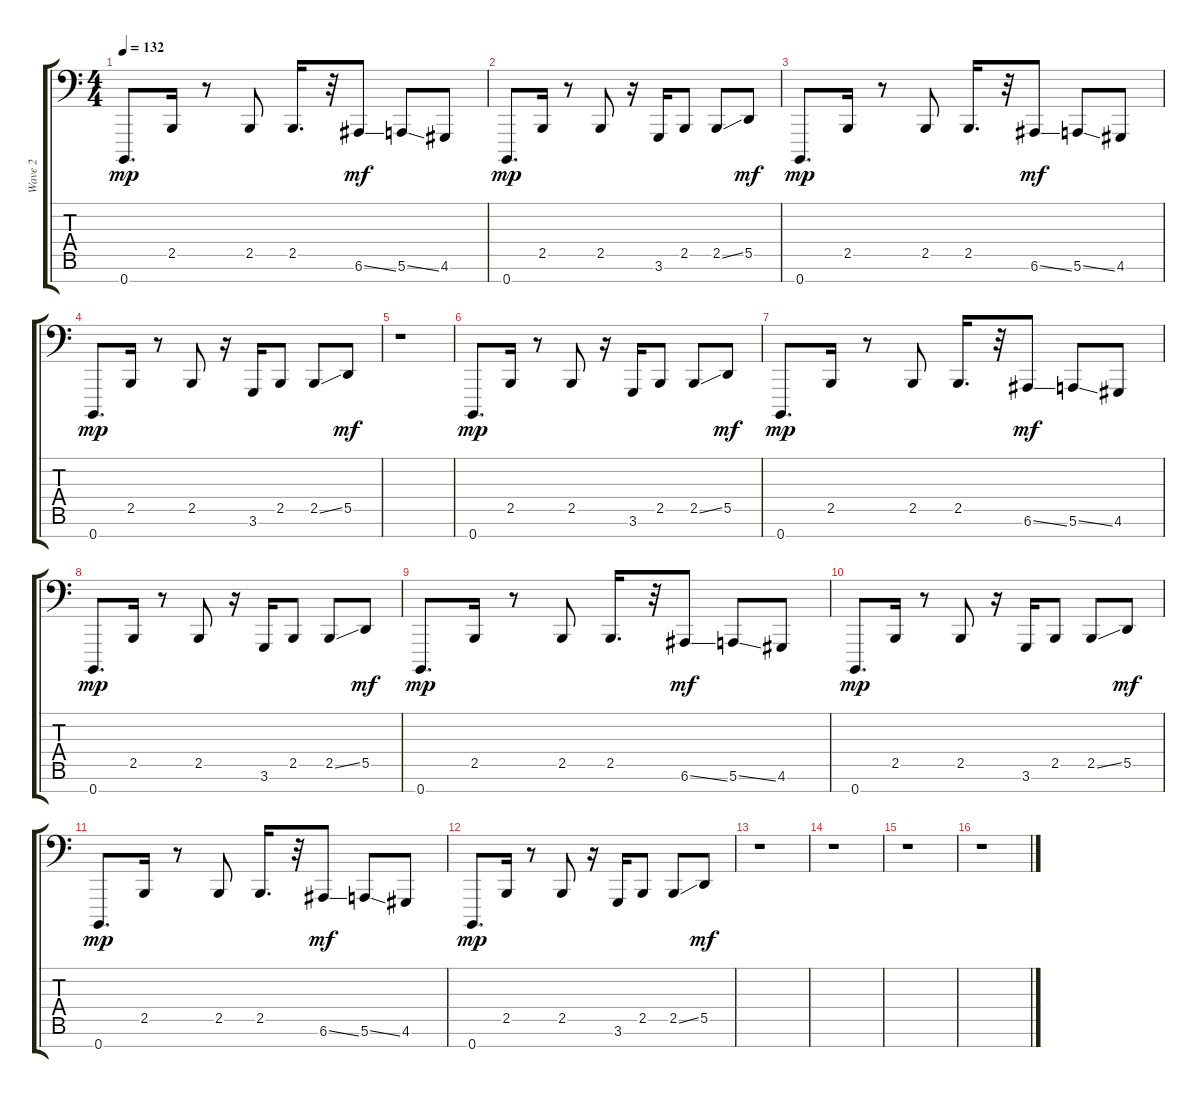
\track ("Wave 2" "Wave 2") {instrument lead1square}
\staff {score tabs}
\tuning (F3 C3 G2 D2 A1 E1 B0) {hide}
\ts (4 4)
\tempo 132
\clef f4
\ks c
0.7.8{d dy mp} 2.5.16 r.8 2.5.8 2.5.16{d} r.32 6.6{ss}.8{dy mf} 5.6{ss}.8 4.6.8 |
0.7.8{d dy mp} 2.5.16 r.8 2.5.8 r.16 3.6.16 2.5.8 2.5{ss}.8 5.5.8{dy mf} |
0.7.8{d dy mp} 2.5.16 r.8 2.5.8 2.5.16{d} r.32 6.6{ss}.8{dy mf} 5.6{ss}.8 4.6.8 |
0.7.8{d dy mp} 2.5.16 r.8 2.5.8 r.16 3.6.16 2.5.8 2.5{ss}.8 5.5.8{dy mf} |
r.1 |
0.7.8{d dy mp} 2.5.16 r.8 2.5.8 r.16 3.6.16 2.5.8 2.5{ss}.8 5.5.8{dy mf} |
0.7.8{d dy mp} 2.5.16 r.8 2.5.8 2.5.16{d} r.32 6.6{ss}.8{dy mf} 5.6{ss}.8 4.6.8 |
0.7.8{d dy mp} 2.5.16 r.8 2.5.8 r.16 3.6.16 2.5.8 2.5{ss}.8 5.5.8{dy mf} |
0.7.8{d dy mp} 2.5.16 r.8 2.5.8 2.5.16{d} r.32 6.6{ss}.8{dy mf} 5.6{ss}.8 4.6.8 |
0.7.8{d dy mp} 2.5.16 r.8 2.5.8 r.16 3.6.16 2.5.8 2.5{ss}.8 5.5.8{dy mf} |
0.7.8{d dy mp} 2.5.16 r.8 2.5.8 2.5.16{d} r.32 6.6{ss}.8{dy mf} 5.6{ss}.8 4.6.8 |
0.7.8{d dy mp} 2.5.16 r.8 2.5.8 r.16 3.6.16 2.5.8 2.5{ss}.8 5.5.8{dy mf} |
r.1 |
r.1 |
r.1 |
r.1
